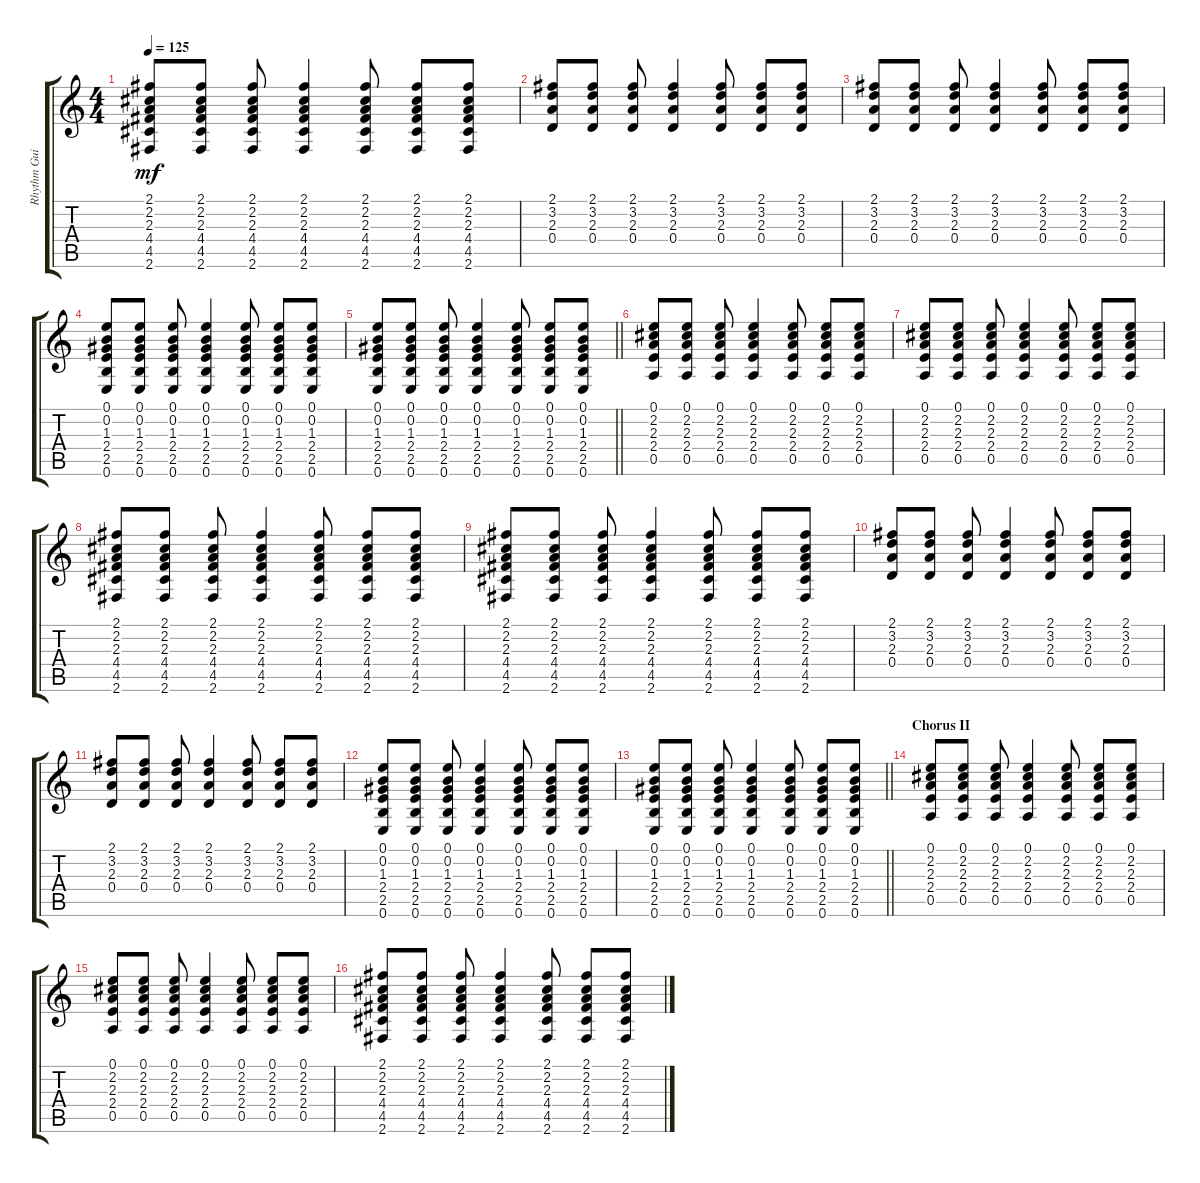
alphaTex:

\track ("Rhythm Guitar" "Rhythm Gui") {instrument acousticguitarsteel}
\staff {score tabs}
\tuning (E4 B3 G3 D3 A2 E2) {hide}
\ts (4 4)
\tempo 125
\clef g2
\ks c
(2.1 2.2 2.3 4.4 4.5 2.6).8{dy mf} (2.1 2.2 2.3 4.4 4.5 2.6).8 (2.1 2.2 2.3 4.4 4.5 2.6).8 (2.1 2.2 2.3 4.4 4.5 2.6).4 (2.1 2.2 2.3 4.4 4.5 2.6).8 (2.1 2.2 2.3 4.4 4.5 2.6).8 (2.1 2.2 2.3 4.4 4.5 2.6).8 |
(2.1 3.2 2.3 0.4).8 (2.1 3.2 2.3 0.4).8 (2.1 3.2 2.3 0.4).8 (2.1 3.2 2.3 0.4).4 (2.1 3.2 2.3 0.4).8 (2.1 3.2 2.3 0.4).8 (2.1 3.2 2.3 0.4).8 |
(2.1 3.2 2.3 0.4).8 (2.1 3.2 2.3 0.4).8 (2.1 3.2 2.3 0.4).8 (2.1 3.2 2.3 0.4).4 (2.1 3.2 2.3 0.4).8 (2.1 3.2 2.3 0.4).8 (2.1 3.2 2.3 0.4).8 |
(0.1 0.2 1.3 2.4 2.5 0.6).8 (0.1 0.2 1.3 2.4 2.5 0.6).8 (0.1 0.2 1.3 2.4 2.5 0.6).8 (0.1 0.2 1.3 2.4 2.5 0.6).4 (0.1 0.2 1.3 2.4 2.5 0.6).8 (0.1 0.2 1.3 2.4 2.5 0.6).8 (0.1 0.2 1.3 2.4 2.5 0.6).8 |
\barLineRight lightlight
(0.1 0.2 1.3 2.4 2.5 0.6).8 (0.1 0.2 1.3 2.4 2.5 0.6).8 (0.1 0.2 1.3 2.4 2.5 0.6).8 (0.1 0.2 1.3 2.4 2.5 0.6).4 (0.1 0.2 1.3 2.4 2.5 0.6).8 (0.1 0.2 1.3 2.4 2.5 0.6).8 (0.1 0.2 1.3 2.4 2.5 0.6).8 |
(0.1 2.2 2.3 2.4 0.5).8 (0.1 2.2 2.3 2.4 0.5).8 (0.1 2.2 2.3 2.4 0.5).8 (0.1 2.2 2.3 2.4 0.5).4 (0.1 2.2 2.3 2.4 0.5).8 (0.1 2.2 2.3 2.4 0.5).8 (0.1 2.2 2.3 2.4 0.5).8 |
(0.1 2.2 2.3 2.4 0.5).8 (0.1 2.2 2.3 2.4 0.5).8 (0.1 2.2 2.3 2.4 0.5).8 (0.1 2.2 2.3 2.4 0.5).4 (0.1 2.2 2.3 2.4 0.5).8 (0.1 2.2 2.3 2.4 0.5).8 (0.1 2.2 2.3 2.4 0.5).8 |
(2.1 2.2 2.3 4.4 4.5 2.6).8 (2.1 2.2 2.3 4.4 4.5 2.6).8 (2.1 2.2 2.3 4.4 4.5 2.6).8 (2.1 2.2 2.3 4.4 4.5 2.6).4 (2.1 2.2 2.3 4.4 4.5 2.6).8 (2.1 2.2 2.3 4.4 4.5 2.6).8 (2.1 2.2 2.3 4.4 4.5 2.6).8 |
(2.1 2.2 2.3 4.4 4.5 2.6).8 (2.1 2.2 2.3 4.4 4.5 2.6).8 (2.1 2.2 2.3 4.4 4.5 2.6).8 (2.1 2.2 2.3 4.4 4.5 2.6).4 (2.1 2.2 2.3 4.4 4.5 2.6).8 (2.1 2.2 2.3 4.4 4.5 2.6).8 (2.1 2.2 2.3 4.4 4.5 2.6).8 |
(2.1 3.2 2.3 0.4).8 (2.1 3.2 2.3 0.4).8 (2.1 3.2 2.3 0.4).8 (2.1 3.2 2.3 0.4).4 (2.1 3.2 2.3 0.4).8 (2.1 3.2 2.3 0.4).8 (2.1 3.2 2.3 0.4).8 |
(2.1 3.2 2.3 0.4).8 (2.1 3.2 2.3 0.4).8 (2.1 3.2 2.3 0.4).8 (2.1 3.2 2.3 0.4).4 (2.1 3.2 2.3 0.4).8 (2.1 3.2 2.3 0.4).8 (2.1 3.2 2.3 0.4).8 |
(0.1 0.2 1.3 2.4 2.5 0.6).8 (0.1 0.2 1.3 2.4 2.5 0.6).8 (0.1 0.2 1.3 2.4 2.5 0.6).8 (0.1 0.2 1.3 2.4 2.5 0.6).4 (0.1 0.2 1.3 2.4 2.5 0.6).8 (0.1 0.2 1.3 2.4 2.5 0.6).8 (0.1 0.2 1.3 2.4 2.5 0.6).8 |
\barLineRight lightlight
(0.1 0.2 1.3 2.4 2.5 0.6).8 (0.1 0.2 1.3 2.4 2.5 0.6).8 (0.1 0.2 1.3 2.4 2.5 0.6).8 (0.1 0.2 1.3 2.4 2.5 0.6).4 (0.1 0.2 1.3 2.4 2.5 0.6).8 (0.1 0.2 1.3 2.4 2.5 0.6).8 (0.1 0.2 1.3 2.4 2.5 0.6).8 |
\section ("" "Chorus II")
(0.1 2.2 2.3 2.4 0.5).8 (0.1 2.2 2.3 2.4 0.5).8 (0.1 2.2 2.3 2.4 0.5).8 (0.1 2.2 2.3 2.4 0.5).4 (0.1 2.2 2.3 2.4 0.5).8 (0.1 2.2 2.3 2.4 0.5).8 (0.1 2.2 2.3 2.4 0.5).8 |
(0.1 2.2 2.3 2.4 0.5).8 (0.1 2.2 2.3 2.4 0.5).8 (0.1 2.2 2.3 2.4 0.5).8 (0.1 2.2 2.3 2.4 0.5).4 (0.1 2.2 2.3 2.4 0.5).8 (0.1 2.2 2.3 2.4 0.5).8 (0.1 2.2 2.3 2.4 0.5).8 |
(2.1 2.2 2.3 4.4 4.5 2.6).8 (2.1 2.2 2.3 4.4 4.5 2.6).8 (2.1 2.2 2.3 4.4 4.5 2.6).8 (2.1 2.2 2.3 4.4 4.5 2.6).4 (2.1 2.2 2.3 4.4 4.5 2.6).8 (2.1 2.2 2.3 4.4 4.5 2.6).8 (2.1 2.2 2.3 4.4 4.5 2.6).8
